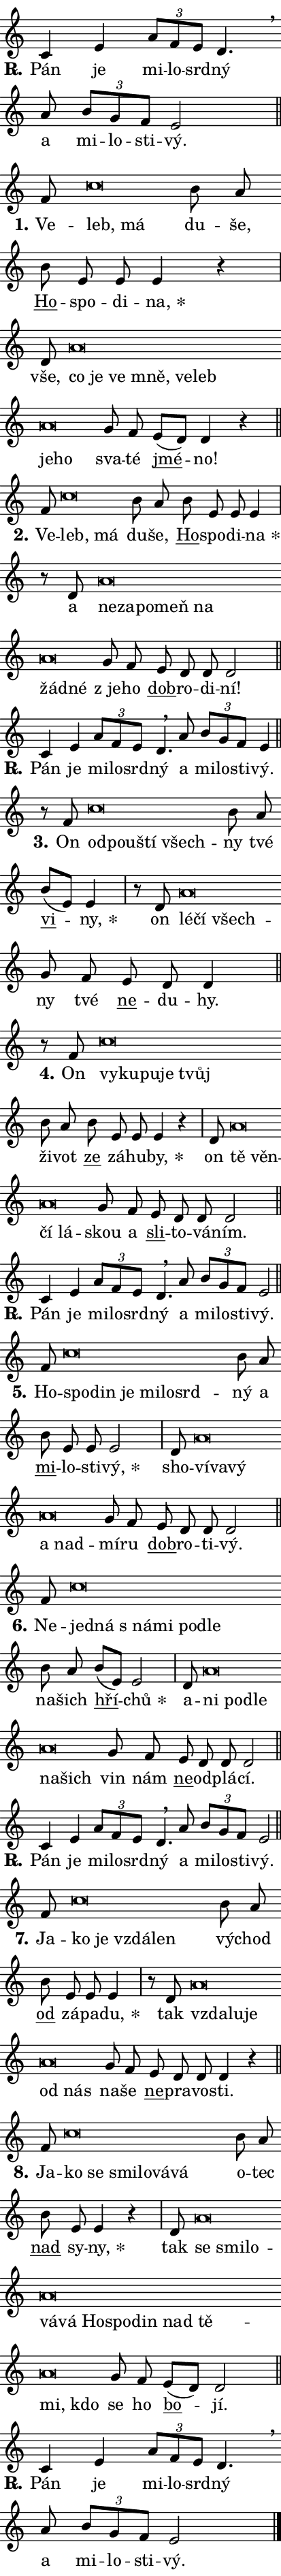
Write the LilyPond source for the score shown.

\version "2.22.1"
\header { tagline = "" }
\paper {
  indent = 0\cm
  top-margin = 0\cm
  right-margin = 0\cm
  bottom-margin = 0\cm
  left-margin = 0\cm
  paper-width = 7\cm
  page-breaking = #ly:one-page-breaking
  system-system-spacing.basic-distance = #11
  score-system-spacing.basic-distance = #11
  ragged-last = ##f
}


%% Author: Thomas Morley
%% https://lists.gnu.org/archive/html/lilypond-user/2020-05/msg00002.html
#(define (line-position grob)
"Returns position of @var[grob} in current system:
   @code{'start}, if at first time-step
   @code{'end}, if at last time-step
   @code{'middle} otherwise
"
  (let* ((col (ly:item-get-column grob))
         (ln (ly:grob-object col 'left-neighbor))
         (rn (ly:grob-object col 'right-neighbor))
         (col-to-check-left (if (ly:grob? ln) ln col))
         (col-to-check-right (if (ly:grob? rn) rn col))
         (break-dir-left
           (and
             (ly:grob-property col-to-check-left 'non-musical #f)
             (ly:item-break-dir col-to-check-left)))
         (break-dir-right
           (and
             (ly:grob-property col-to-check-right 'non-musical #f)
             (ly:item-break-dir col-to-check-right))))
        (cond ((eqv? 1 break-dir-left) 'start)
              ((eqv? -1 break-dir-right) 'end)
              (else 'middle))))

#(define (tranparent-at-line-position vctor)
  (lambda (grob)
  "Relying on @code{line-position} select the relevant enry from @var{vctor}.
Used to determine transparency,"
    (case (line-position grob)
      ((end) (not (vector-ref vctor 0)))
      ((middle) (not (vector-ref vctor 1)))
      ((start) (not (vector-ref vctor 2))))))

noteHeadBreakVisibility =
#(define-music-function (break-visibility)(vector?)
"Makes @code{NoteHead}s transparent relying on @var{break-visibility}"
#{
  \override NoteHead.transparent =
    #(tranparent-at-line-position break-visibility)
#})

#(define delete-ledgers-for-transparent-note-heads
  (lambda (grob)
    "Reads whether a @code{NoteHead} is transparent.
If so this @code{NoteHead} is removed from @code{'note-heads} from
@var{grob}, which is supposed to be @code{LedgerLineSpanner}.
As a result ledgers are not printed for this @code{NoteHead}"
    (let* ((nhds-array (ly:grob-object grob 'note-heads))
           (nhds-list
             (if (ly:grob-array? nhds-array)
                 (ly:grob-array->list nhds-array)
                 '()))
           ;; Relies on the transparent-property being done before
           ;; Staff.LedgerLineSpanner.after-line-breaking is executed.
           ;; This is fragile ...
           (to-keep
             (remove
               (lambda (nhd)
                 (ly:grob-property nhd 'transparent #f))
               nhds-list)))
      ;; TODO find a better method to iterate over grob-arrays, similiar
      ;; to filter/remove etc for lists
      ;; For now rebuilt from scratch
      (set! (ly:grob-object grob 'note-heads)  '())
      (for-each
        (lambda (nhd)
          (ly:pointer-group-interface::add-grob grob 'note-heads nhd))
        to-keep))))

hideNotes = {
  \noteHeadBreakVisibility #begin-of-line-visible
}
unHideNotes = {
  \noteHeadBreakVisibility #all-visible
}

% work-around for resetting accidentals
% https://lilypond.org/doc/v2.23/Documentation/notation/displaying-rhythms#unmetered-music
cadenzaMeasure = {
  \cadenzaOff
  \partial 1024 s1024
  \cadenzaOn
}

#(define-markup-command (accent layout props text) (markup?)
  "Underline accented syllable"
  (interpret-markup layout props
    #{\markup \override #'(offset . 4.3) \underline { #text }#}))

responsum = \markup \concat {
  "R" \hspace #-1.05 \path #0.1 #'((moveto 0 0.07) (lineto 0.9 0.8)) \hspace #0.05 "."
}

\layout {
    \context {
        \Staff
        \remove "Time_signature_engraver"
        \override LedgerLineSpanner.after-line-breaking = #delete-ledgers-for-transparent-note-heads
    }
    \context {
        \Voice {
            \override NoteHead.output-attributes = #'((class . "notehead"))
            \override Hairpin.height = #0.55
        }
    }
    \context {
        \Lyrics {
            \override StanzaNumber.output-attributes = #'((class . "stanzanumber"))
            \override LyricSpace.minimum-distance = #0.9
            \override LyricText.font-name = #"TeX Gyre Schola"
            \override LyricText.font-size = 1
            \override StanzaNumber.font-name = #"TeX Gyre Schola Bold"
            \override StanzaNumber.font-size = 1
        }
    }
}

% magnetic-lyrics.ily
%
%   written by
%     Jean Abou Samra <jean@abou-samra.fr>
%     Werner Lemberg <wl@gnu.org>
%
%   adapted by
%     Jiri Hon <jiri.hon@gmail.com>
%
% Version 2022-Apr-15

% https://www.mail-archive.com/lilypond-user@gnu.org/msg149350.html

#(define (Left_hyphen_pointer_engraver context)
   "Collect syllable-hyphen-syllable occurrences in lyrics and store
them in properties.  This engraver only looks to the left.  For
example, if the lyrics input is @code{foo -- bar}, it does the
following.

@itemize @bullet
@item
Set the @code{text} property of the @code{LyricHyphen} grob between
@q{foo} and @q{bar} to @code{foo}.

@item
Set the @code{left-hyphen} property of the @code{LyricText} grob with
text @q{foo} to the @code{LyricHyphen} grob between @q{foo} and
@q{bar}.
@end itemize

Use this auxiliary engraver in combination with the
@code{lyric-@/text::@/apply-@/magnetic-@/offset!} hook."
   (let ((hyphen #f)
         (text #f))
     (make-engraver
      (acknowledgers
       ((lyric-syllable-interface engraver grob source-engraver)
        (set! text grob)))
      (end-acknowledgers
       ((lyric-hyphen-interface engraver grob source-engraver)
        ;(when (not (grob::has-interface grob 'lyric-space-interface))
          (set! hyphen grob)));)
      ((stop-translation-timestep engraver)
       (when (and text hyphen)
         (ly:grob-set-object! text 'left-hyphen hyphen))
       (set! text #f)
       (set! hyphen #f)))))

#(define (lyric-text::apply-magnetic-offset! grob)
   "If the space between two syllables is less than the value in
property @code{LyricText@/.details@/.squash-threshold}, move the right
syllable to the left so that it gets concatenated with the left
syllable.

Use this function as a hook for
@code{LyricText@/.after-@/line-@/breaking} if the
@code{Left_@/hyphen_@/pointer_@/engraver} is active."
   (let ((hyphen (ly:grob-object grob 'left-hyphen #f)))
     (when hyphen
       (let ((left-text (ly:spanner-bound hyphen LEFT)))
         (when (grob::has-interface left-text 'lyric-syllable-interface)
           (let* ((common (ly:grob-common-refpoint grob left-text X))
                  (this-x-ext (ly:grob-extent grob common X))
                  (left-x-ext
                   (begin
                     ;; Trigger magnetism for left-text.
                     (ly:grob-property left-text 'after-line-breaking)
                     (ly:grob-extent left-text common X)))
                  ;; `delta` is the gap width between two syllables.
                  (delta (- (interval-start this-x-ext)
                            (interval-end left-x-ext)))
                  (details (ly:grob-property grob 'details))
                  (threshold (assoc-get 'squash-threshold details 0.2)))
             (when (< delta threshold)
               (let* (;; We have to manipulate the input text so that
                      ;; ligatures crossing syllable boundaries are not
                      ;; disabled.  For languages based on the Latin
                      ;; script this is essentially a beautification.
                      ;; However, for non-Western scripts it can be a
                      ;; necessity.
                      (lt (ly:grob-property left-text 'text))
                      (rt (ly:grob-property grob 'text))
                      (is-space (grob::has-interface hyphen 'lyric-space-interface))
                      (space (if is-space " " ""))
                      (space-markup (grob-interpret-markup grob " "))
                      (space-size (interval-length (ly:stencil-extent space-markup X)))
                      (extra-delta (if is-space space-size 0))
                      ;; Append new syllable.
                      (ltrt-space (if (and (string? lt) (string? rt))
                                (string-append lt space rt)
                                (make-concat-markup (list lt space rt))))
                      ;; Right-align `ltrt` to the right side.
                      (ltrt-space-markup (grob-interpret-markup
                               grob
                               (make-translate-markup
                                (cons (interval-length this-x-ext) 0)
                                (make-right-align-markup ltrt-space)))))
                 (begin
                   ;; Don't print `left-text`.
                   (ly:grob-set-property! left-text 'stencil #f)
                   ;; Set text and stencil (which holds all collected
                   ;; syllables so far) and shift it to the left.
                   (ly:grob-set-property! grob 'text ltrt-space)
                   (ly:grob-set-property! grob 'stencil ltrt-space-markup)
                   (ly:grob-translate-axis! grob (- (- delta extra-delta)) X))))))))))


#(define (lyric-hyphen::displace-bounds-first grob)
   ;; Make very sure this callback isn't triggered too early.
   (let ((left (ly:spanner-bound grob LEFT))
         (right (ly:spanner-bound grob RIGHT)))
     (ly:grob-property left 'after-line-breaking)
     (ly:grob-property right 'after-line-breaking)
     (ly:lyric-hyphen::print grob)))

squashThreshold = #0.4

\layout {
  \context {
    \Lyrics
    \consists #Left_hyphen_pointer_engraver
    \override LyricText.after-line-breaking =
      #lyric-text::apply-magnetic-offset!
    \override LyricHyphen.stencil = #lyric-hyphen::displace-bounds-first
    \override LyricText.details.squash-threshold = \squashThreshold
    \override LyricHyphen.minimum-distance = 0
    \override LyricHyphen.minimum-length = \squashThreshold
  }
}

squash = \override LyricText.details.squash-threshold = 9999
unSquash = \override LyricText.details.squash-threshold = \squashThreshold

left = \override LyricText.self-alignment-X = #LEFT
unLeft = \revert LyricText.self-alignment-X

starOffset = #(lambda (grob) 
                (let ((x_offset (ly:self-alignment-interface::aligned-on-x-parent grob)))
                  (if (= x_offset 0) 0 (+ x_offset 1.2))))

star = #(define-music-function (syllable)(string?)
"Append star separator at the end of a syllable"
#{
  \once \override LyricText.X-offset = #starOffset
  \lyricmode { \markup {
    #syllable
    \override #'((font-name . "TeX Gyre Schola Bold")) \hspace #0.2 \lower #0.65 \larger "*"
  } }
#})

starAccent = #(define-music-function (syllable)(string?)
"Append star separator at the end of a syllable and make accent"
#{
  \once \override LyricText.X-offset = #starOffset
  \lyricmode { \markup {
    \accent #syllable
    \override #'((font-name . "TeX Gyre Schola Bold")) \hspace #0.2 \lower #0.65 \larger "*"
  } }
#})

breath = #(define-music-function (syllable)(string?)
"Append breathing indicator at the end of a syllable"
#{
  \lyricmode { \markup { #syllable "+" } }
#})

optionalBreath = #(define-music-function (syllable)(string?)
"Append optional breathing indicator at the end of a syllable"
#{
  \lyricmode { \markup { #syllable "(+)" } }
#})


\score {
    <<
        \new Voice = "melody" { \cadenzaOn \key c \major \relative { c'4 e \tuplet 3/2 { a8[ f e] } d4. \breathe \bar "" a'8 \tuplet 3/2 { b[ g f] } e2 \cadenzaMeasure \bar "||" \break }
\relative { f'8 c'\breve*1/16 \hideNotes \breve*1/16 \bar "" \unHideNotes b8 a \bar "" b e, e e4 r \cadenzaMeasure \bar "|" d8 a'\breve*1/16 \hideNotes \breve*1/16 \bar "" \breve*1/16 \bar "" \breve*1/16 \bar "" \breve*1/16 \bar "" \breve*1/16 \bar "" \breve*1/16 \breve*1/16 \bar "" \unHideNotes g8 f \bar "" e[( d)] d4 r \cadenzaMeasure \bar "||" \break }
\relative { f'8 c'\breve*1/16 \hideNotes \breve*1/16 \bar "" \unHideNotes b8 a \bar "" b e, e e4 \cadenzaMeasure \bar "|" r8 d8 a'\breve*1/16 \hideNotes \breve*1/16 \bar "" \breve*1/16 \bar "" \breve*1/16 \bar "" \breve*1/16 \bar "" \breve*1/16 \breve*1/16 \bar "" \unHideNotes g8 f \bar "" e d d d2 \cadenzaMeasure \bar "||" \break }
\relative { c'4 e \tuplet 3/2 { a8[ f e] } d4. \breathe \bar "" a'8 \tuplet 3/2 { b[ g f] } e4 \cadenzaMeasure \bar "||" \break }
\relative { r8 f'8 c'\breve*1/16 \hideNotes \breve*1/16 \bar "" \breve*1/16 \breve*1/16 \bar "" \unHideNotes b8 a \bar "" b[( e,)] e4 \cadenzaMeasure \bar "|" r8 d8 a'\breve*1/16 \hideNotes \breve*1/16 \breve*1/16 \bar "" \unHideNotes g8 f \bar "" e d d4 \cadenzaMeasure \bar "||" \break }
\relative { r8 f'8 c'\breve*1/16 \hideNotes \breve*1/16 \bar "" \breve*1/16 \bar "" \breve*1/16 \breve*1/16 \bar "" \unHideNotes b8 a \bar "" b e, e e4 r \cadenzaMeasure \bar "|" d8 a'\breve*1/16 \hideNotes \breve*1/16 \bar "" \breve*1/16 \breve*1/16 \bar "" \unHideNotes g8 f \bar "" e d d d2 \cadenzaMeasure \bar "||" \break }
\relative { c'4 e \tuplet 3/2 { a8[ f e] } d4. \breathe \bar "" a'8 \tuplet 3/2 { b[ g f] } e2 \cadenzaMeasure \bar "||" \break }
\relative { f'8 c'\breve*1/16 \hideNotes \breve*1/16 \bar "" \breve*1/16 \bar "" \breve*1/16 \bar "" \breve*1/16 \breve*1/16 \bar "" \unHideNotes b8 a \bar "" b e, e e2 \cadenzaMeasure \bar "|" d8 a'\breve*1/16 \hideNotes \breve*1/16 \bar "" \breve*1/16 \bar "" \breve*1/16 \breve*1/16 \bar "" \unHideNotes g8 f \bar "" e d d d2 \cadenzaMeasure \bar "||" \break }
\relative { f'8 c'\breve*1/16 \hideNotes \breve*1/16 \bar "" \breve*1/16 \bar "" \breve*1/16 \bar "" \breve*1/16 \breve*1/16 \bar "" \unHideNotes b8 a \bar "" b[( e,)] e2 \cadenzaMeasure \bar "|" d8 a'\breve*1/16 \hideNotes \breve*1/16 \bar "" \breve*1/16 \bar "" \breve*1/16 \breve*1/16 \bar "" \unHideNotes g8 f \bar "" e d d d2 \cadenzaMeasure \bar "||" \break }
\relative { c'4 e \tuplet 3/2 { a8[ f e] } d4. \breathe \bar "" a'8 \tuplet 3/2 { b[ g f] } e2 \cadenzaMeasure \bar "||" \break }
\relative { f'8 c'\breve*1/16 \hideNotes \breve*1/16 \bar "" \breve*1/16 \breve*1/16 \bar "" \unHideNotes b8 a \bar "" b e, e e4 \cadenzaMeasure \bar "|" r8 d8 a'\breve*1/16 \hideNotes \breve*1/16 \bar "" \breve*1/16 \bar "" \breve*1/16 \breve*1/16 \bar "" \unHideNotes g8 f \bar "" e d d d4 r \cadenzaMeasure \bar "||" \break }
\relative { f'8 c'\breve*1/16 \hideNotes \breve*1/16 \bar "" \breve*1/16 \bar "" \breve*1/16 \bar "" \breve*1/16 \breve*1/16 \bar "" \unHideNotes b8 a \bar "" b e, e4 r \cadenzaMeasure \bar "|" d8 a'\breve*1/16 \hideNotes \breve*1/16 \bar "" \breve*1/16 \bar "" \breve*1/16 \bar "" \breve*1/16 \bar "" \breve*1/16 \bar "" \breve*1/16 \bar "" \breve*1/16 \bar "" \breve*1/16 \bar "" \breve*1/16 \bar "" \breve*1/16 \breve*1/16 \bar "" \unHideNotes g8 f \bar "" e[( d)] d2 \cadenzaMeasure \bar "||" \break }
\relative { c'4 e \tuplet 3/2 { a8[ f e] } d4. \breathe \bar "" a'8 \tuplet 3/2 { b[ g f] } e2 \cadenzaMeasure \bar "||" \break } \bar "|." }
        \new Lyrics \lyricsto "melody" { \lyricmode { \set stanza = \responsum
Pán je mi -- lo -- srd -- ný a mi -- lo -- sti -- vý.
\set stanza = "1."
Ve -- \left leb, \squash má \unLeft \unSquash du -- še, \markup \accent Ho -- spo -- di -- \star na, vše, \left co \squash je ve mně, ve -- leb je -- ho \unLeft \unSquash sva -- té \markup \accent jmé -- no!
\set stanza = "2."
Ve -- \left leb, \squash má \unLeft \unSquash du -- še, \markup \accent Ho -- spo -- di -- \star na a \left ne -- \squash za -- po -- meň na žád -- né \unLeft \unSquash "z je" -- ho \markup \accent dob -- ro -- di -- ní!
\set stanza = \responsum
Pán je mi -- lo -- srd -- ný a mi -- lo -- sti -- vý.
\set stanza = "3."
On \left od -- \squash pou -- ští všech -- \unLeft \unSquash ny tvé \markup \accent vi -- \star ny, on \left lé -- \squash čí všech -- \unLeft \unSquash ny tvé \markup \accent ne -- du -- hy.
\set stanza = "4."
On \left vy -- \squash ku -- pu -- je tvůj \unLeft \unSquash ži -- vot \markup \accent ze zá -- hu -- \star by, on \left tě \squash věn -- čí lá -- \unLeft \unSquash skou a \markup \accent sli -- to -- vá -- ním.
\set stanza = \responsum
Pán je mi -- lo -- srd -- ný a mi -- lo -- sti -- vý.
\set stanza = "5."
Ho -- \left spo -- \squash din je mi -- lo -- srd -- \unLeft \unSquash ný a \markup \accent mi -- lo -- sti -- \star vý, sho -- \left ví -- \squash va -- vý a nad -- \unLeft \unSquash mí -- ru \markup \accent dob -- ro -- ti -- vý.
\set stanza = "6."
Ne -- \left jed -- \squash ná "s ná" -- mi po -- dle \unLeft \unSquash na -- šich \markup \accent hří -- \star chů a -- \left ni \squash po -- dle na -- šich \unLeft \unSquash vin nám \markup \accent ne -- od -- plá -- cí.
\set stanza = \responsum
Pán je mi -- lo -- srd -- ný a mi -- lo -- sti -- vý.
\set stanza = "7."
Ja -- \left ko \squash je vzdá -- len \unLeft \unSquash vý -- chod \markup \accent od zá -- pa -- \star du, tak \left vzda -- \squash lu -- je od nás \unLeft \unSquash na -- še \markup \accent ne -- pra -- vo -- sti.
\set stanza = "8."
Ja -- \left ko \squash se smi -- lo -- vá -- vá \unLeft \unSquash o -- tec \markup \accent nad sy -- \star ny, tak \left se \squash smi -- lo -- vá -- vá Ho -- spo -- din nad tě -- mi, kdo \unLeft \unSquash se ho \markup \accent bo -- jí.
\set stanza = \responsum
Pán je mi -- lo -- srd -- ný a mi -- lo -- sti -- vý. } }
    >>
    \layout {}
}
